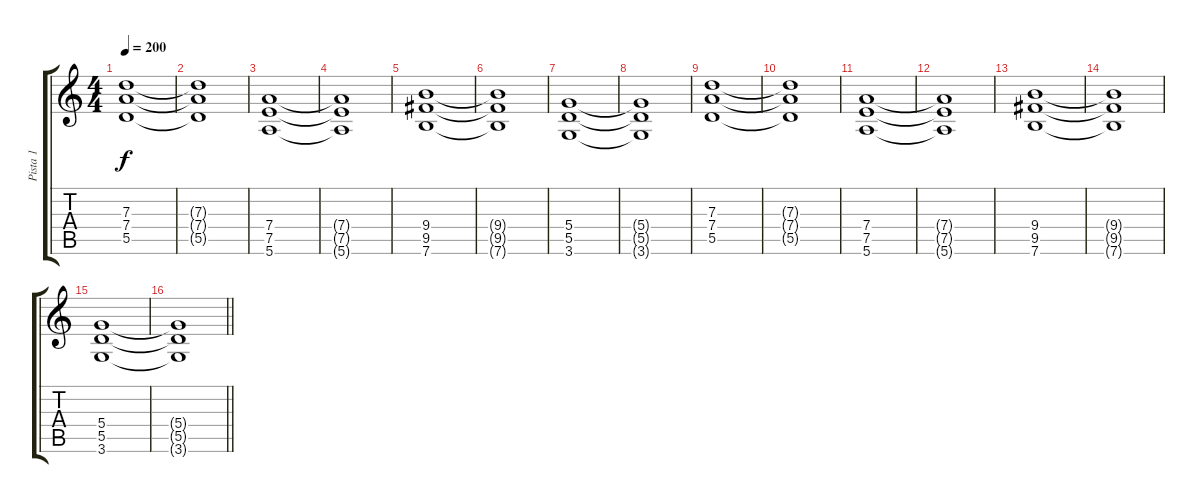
\track ("Pista 1" "Pista 1") {instrument distortionguitar}
\staff {score tabs}
\tuning (E4 B3 G3 D3 A2 E2) {hide}
\ts (4 4)
\tempo 200
\clef g2
\ks c
(7.3 7.4 5.5).1{dy f} |
(7.3{t} 7.4{t} 5.5{t}).1 |
(7.4 7.5 5.6).1 |
(7.4{t} 7.5{t} 5.6{t}).1 |
(9.4 9.5 7.6).1 |
(9.4{t} 9.5{t} 7.6{t}).1 |
(5.4 5.5 3.6).1 |
(5.4{t} 5.5{t} 3.6{t}).1 |
(7.3 7.4 5.5).1 |
(7.3{t} 7.4{t} 5.5{t}).1 |
(7.4 7.5 5.6).1 |
(7.4{t} 7.5{t} 5.6{t}).1 |
(9.4 9.5 7.6).1 |
(9.4{t} 9.5{t} 7.6{t}).1 |
(5.4 5.5 3.6).1 |
\barLineRight lightlight
(5.4{t} 5.5{t} 3.6{t}).1
